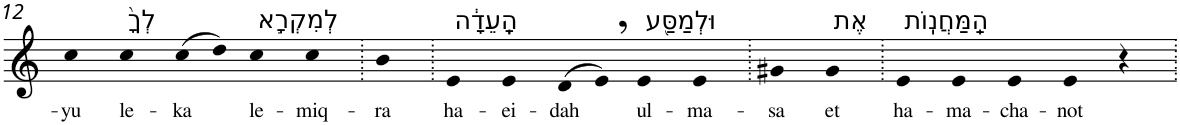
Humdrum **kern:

**kern	**text
*part1	*part1
*staff1	*staff1
*I"Piano	*
*I'Pno	*
!!LO:PB:g=z
*clefG2	*
*k[]	*
=12	=12
!	!LO:LY:b
4cc	-yu
!LO:TX:a:t=לְךָ֙	!
!	!LO:LY:b
4cc	le-
!	!LO:LY:b
(>8cc	-ka
8dd)	.
!LO:TX:a:t=לְמִקְרָ֣א	!
!	!LO:LY:b
4cc	le-
!	!LO:LY:b
4cc	-miq-
=13.	=13.
!	!LO:LY:b
4b	-ra
=14.	=14.
!LO:TX:a:t=הָֽעֵדָ֔ה	!
!	!LO:LY:b
4e	ha-
!	!LO:LY:b
4e	-ei-
!	!LO:LY:b
(>8d	-dah
8e,)	.
!LO:TX:a:t=וּלְמַסַּ֖ע	!
!	!LO:LY:b
4e	ul-
!	!LO:LY:b
4e	-ma-
=15.	=15.
!	!LO:LY:b
4g#X	-sa
!LO:TX:a:t=אֶת	!
!	!LO:LY:b
4g#	et
=16.	=16.
!LO:TX:a:t=הַֽמַּחֲנֽוֹת	!
!	!LO:LY:b
4e	ha-
!	!LO:LY:b
4e	-ma-
!	!LO:LY:b
4e	-cha-
!	!LO:LY:b
4e	-not
4r	.
=.	=.
*-	*-
